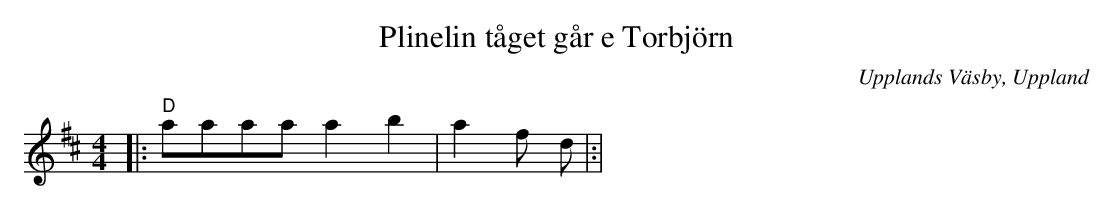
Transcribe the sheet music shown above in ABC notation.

X:1
T:Plinelin tåget går e Torbjörn
O:Upplands Väsby, Uppland
M:4/4
L:1/8
K:D
|: "D"aaaa a2 b2 |a2f#2 d1 |:|
